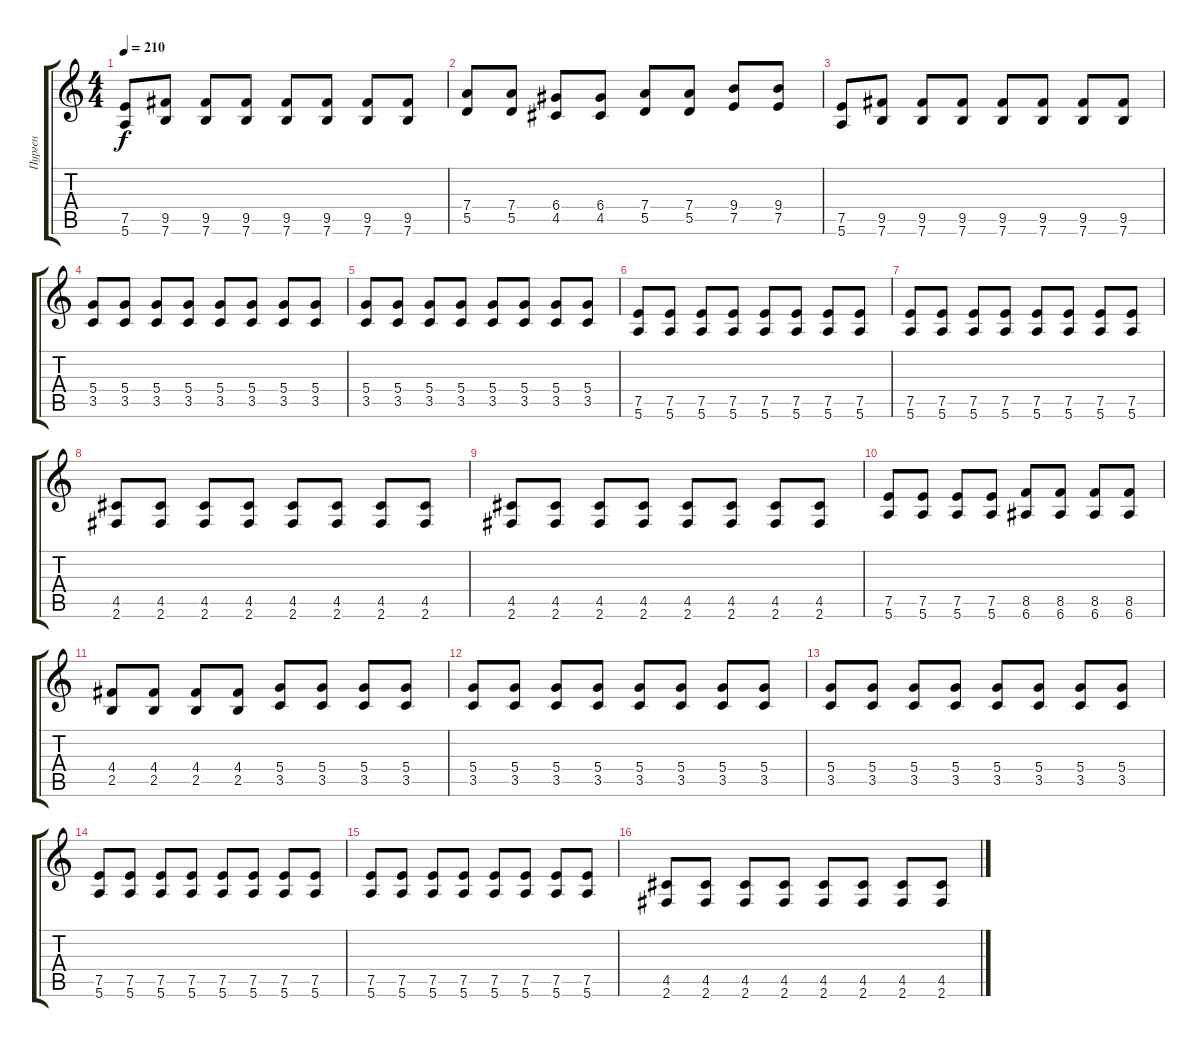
\track ("Пурген" "Пурген") {instrument distortionguitar}
\staff {score tabs}
\tuning (E4 B3 G3 D3 A2 E2) {hide}
\ts (4 4)
\tempo 210
\clef g2
\ks c
(7.5 5.6).8{dy f} (9.5 7.6).8 (9.5 7.6).8 (9.5 7.6).8 (9.5 7.6).8 (9.5 7.6).8 (9.5 7.6).8 (9.5 7.6).8 |
(7.4 5.5).8 (7.4 5.5).8 (6.4 4.5).8 (6.4 4.5).8 (7.4 5.5).8 (7.4 5.5).8 (9.4 7.5).8 (9.4 7.5).8 |
(7.5 5.6).8 (9.5 7.6).8 (9.5 7.6).8 (9.5 7.6).8 (9.5 7.6).8 (9.5 7.6).8 (9.5 7.6).8 (9.5 7.6).8 |
(5.4 3.5).8 (5.4 3.5).8 (5.4 3.5).8 (5.4 3.5).8 (5.4 3.5).8 (5.4 3.5).8 (5.4 3.5).8 (5.4 3.5).8 |
(5.4 3.5).8 (5.4 3.5).8 (5.4 3.5).8 (5.4 3.5).8 (5.4 3.5).8 (5.4 3.5).8 (5.4 3.5).8 (5.4 3.5).8 |
(7.5 5.6).8 (7.5 5.6).8 (7.5 5.6).8 (7.5 5.6).8 (7.5 5.6).8 (7.5 5.6).8 (7.5 5.6).8 (7.5 5.6).8 |
(7.5 5.6).8 (7.5 5.6).8 (7.5 5.6).8 (7.5 5.6).8 (7.5 5.6).8 (7.5 5.6).8 (7.5 5.6).8 (7.5 5.6).8 |
(4.5 2.6).8 (4.5 2.6).8 (4.5 2.6).8 (4.5 2.6).8 (4.5 2.6).8 (4.5 2.6).8 (4.5 2.6).8 (4.5 2.6).8 |
(4.5 2.6).8 (4.5 2.6).8 (4.5 2.6).8 (4.5 2.6).8 (4.5 2.6).8 (4.5 2.6).8 (4.5 2.6).8 (4.5 2.6).8 |
(7.5 5.6).8 (7.5 5.6).8 (7.5 5.6).8 (7.5 5.6).8 (8.5 6.6).8 (8.5 6.6).8 (8.5 6.6).8 (8.5 6.6).8 |
(4.4 2.5).8 (4.4 2.5).8 (4.4 2.5).8 (4.4 2.5).8 (5.4 3.5).8 (5.4 3.5).8 (5.4 3.5).8 (5.4 3.5).8 |
(5.4 3.5).8 (5.4 3.5).8 (5.4 3.5).8 (5.4 3.5).8 (5.4 3.5).8 (5.4 3.5).8 (5.4 3.5).8 (5.4 3.5).8 |
(5.4 3.5).8 (5.4 3.5).8 (5.4 3.5).8 (5.4 3.5).8 (5.4 3.5).8 (5.4 3.5).8 (5.4 3.5).8 (5.4 3.5).8 |
(7.5 5.6).8 (7.5 5.6).8 (7.5 5.6).8 (7.5 5.6).8 (7.5 5.6).8 (7.5 5.6).8 (7.5 5.6).8 (7.5 5.6).8 |
(7.5 5.6).8 (7.5 5.6).8 (7.5 5.6).8 (7.5 5.6).8 (7.5 5.6).8 (7.5 5.6).8 (7.5 5.6).8 (7.5 5.6).8 |
(4.5 2.6).8 (4.5 2.6).8 (4.5 2.6).8 (4.5 2.6).8 (4.5 2.6).8 (4.5 2.6).8 (4.5 2.6).8 (4.5 2.6).8
